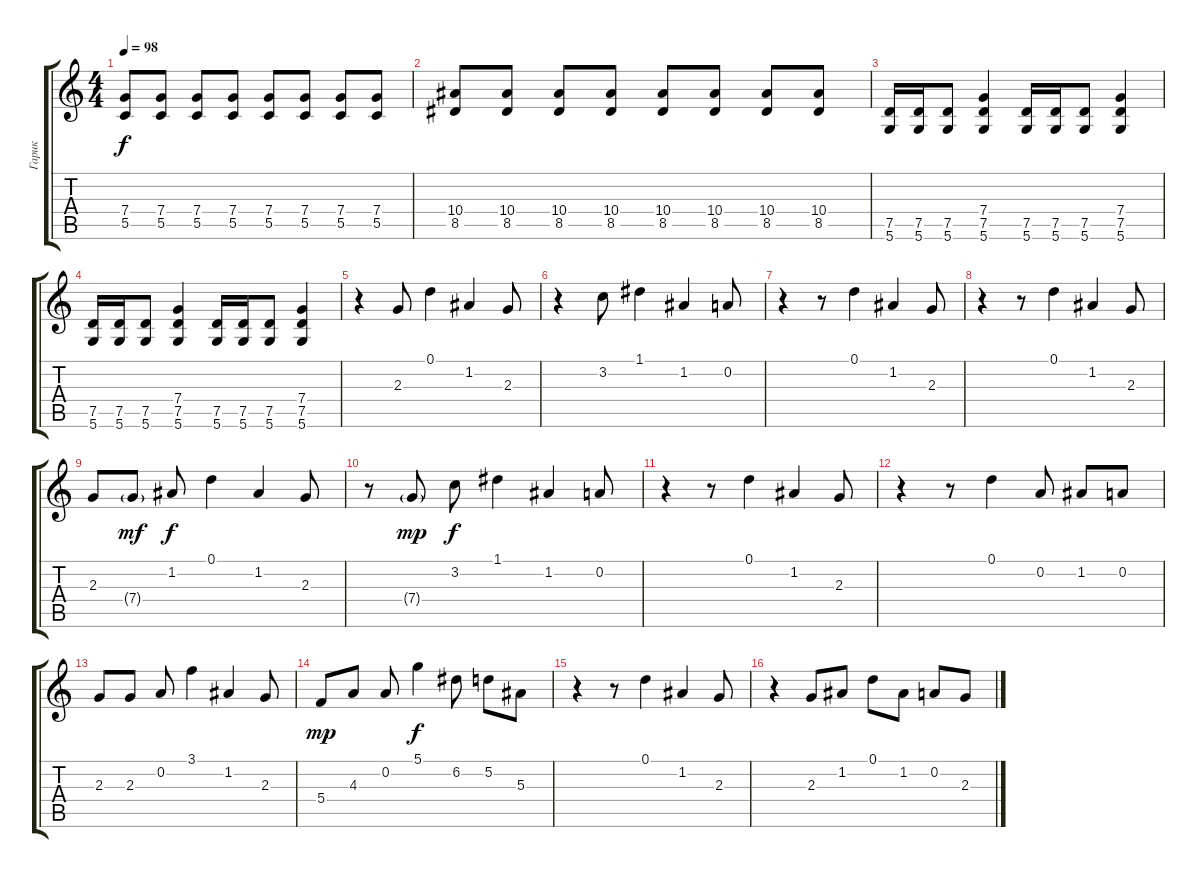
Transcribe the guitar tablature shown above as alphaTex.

\track ("Гарик" "Гарик") {instrument electricguitarjazz}
\staff {score tabs}
\tuning (D4 A3 F3 C3 G2 D2) {hide}
\ts (4 4)
\tempo 98
\clef g2
\ks c
(7.4 5.5).8{dy f volume 12 instrument overdrivenguitar} (7.4 5.5).8 (7.4 5.5).8 (7.4 5.5).8 (7.4 5.5).8 (7.4 5.5).8 (7.4 5.5).8 (7.4 5.5).8 |
(10.4 8.5).8 (10.4 8.5).8 (10.4 8.5).8 (10.4 8.5).8 (10.4 8.5).8 (10.4 8.5).8 (10.4 8.5).8 (10.4 8.5).8 |
(7.5 5.6).16 (7.5 5.6).16 (7.5 5.6).8 (7.4 7.5 5.6).4 (7.5 5.6).16 (7.5 5.6).16 (7.5 5.6).8 (7.4 7.5 5.6).4 |
(7.5 5.6).16 (7.5 5.6).16 (7.5 5.6).8 (7.4 7.5 5.6).4 (7.5 5.6).16 (7.5 5.6).16 (7.5 5.6).8 (7.4 7.5 5.6).4 |
r.4{volume 16 instrument electricguitarjazz} 2.3.8 0.1.4 1.2.4 2.3.8 |
r.4 3.2.8 1.1.4 1.2.4 0.2.8 |
r.4 r.8 0.1.4 1.2.4 2.3.8 |
r.4 r.8 0.1.4 1.2.4 2.3.8 |
2.3.8 7.4{g}.8{dy mf} 1.2.8{dy f} 0.1.4 1.2.4 2.3.8 |
r.8 7.4{g}.8{dy mp} 3.2.8{dy f} 1.1.4 1.2.4 0.2.8 |
r.4 r.8 0.1.4 1.2.4 2.3.8 |
r.4 r.8 0.1.4 0.2.8 1.2.8 0.2.8 |
2.3.8 2.3.8 0.2.8 3.1.4 1.2.4 2.3.8 |
5.4.8{dy mp} 4.3.8 0.2.8 5.1.4{dy f} 6.2.8 5.2.8 5.3.8 |
r.4 r.8 0.1.4 1.2.4 2.3.8 |
r.4 2.3.8 1.2.8 0.1.8 1.2.8 0.2.8 2.3.8
